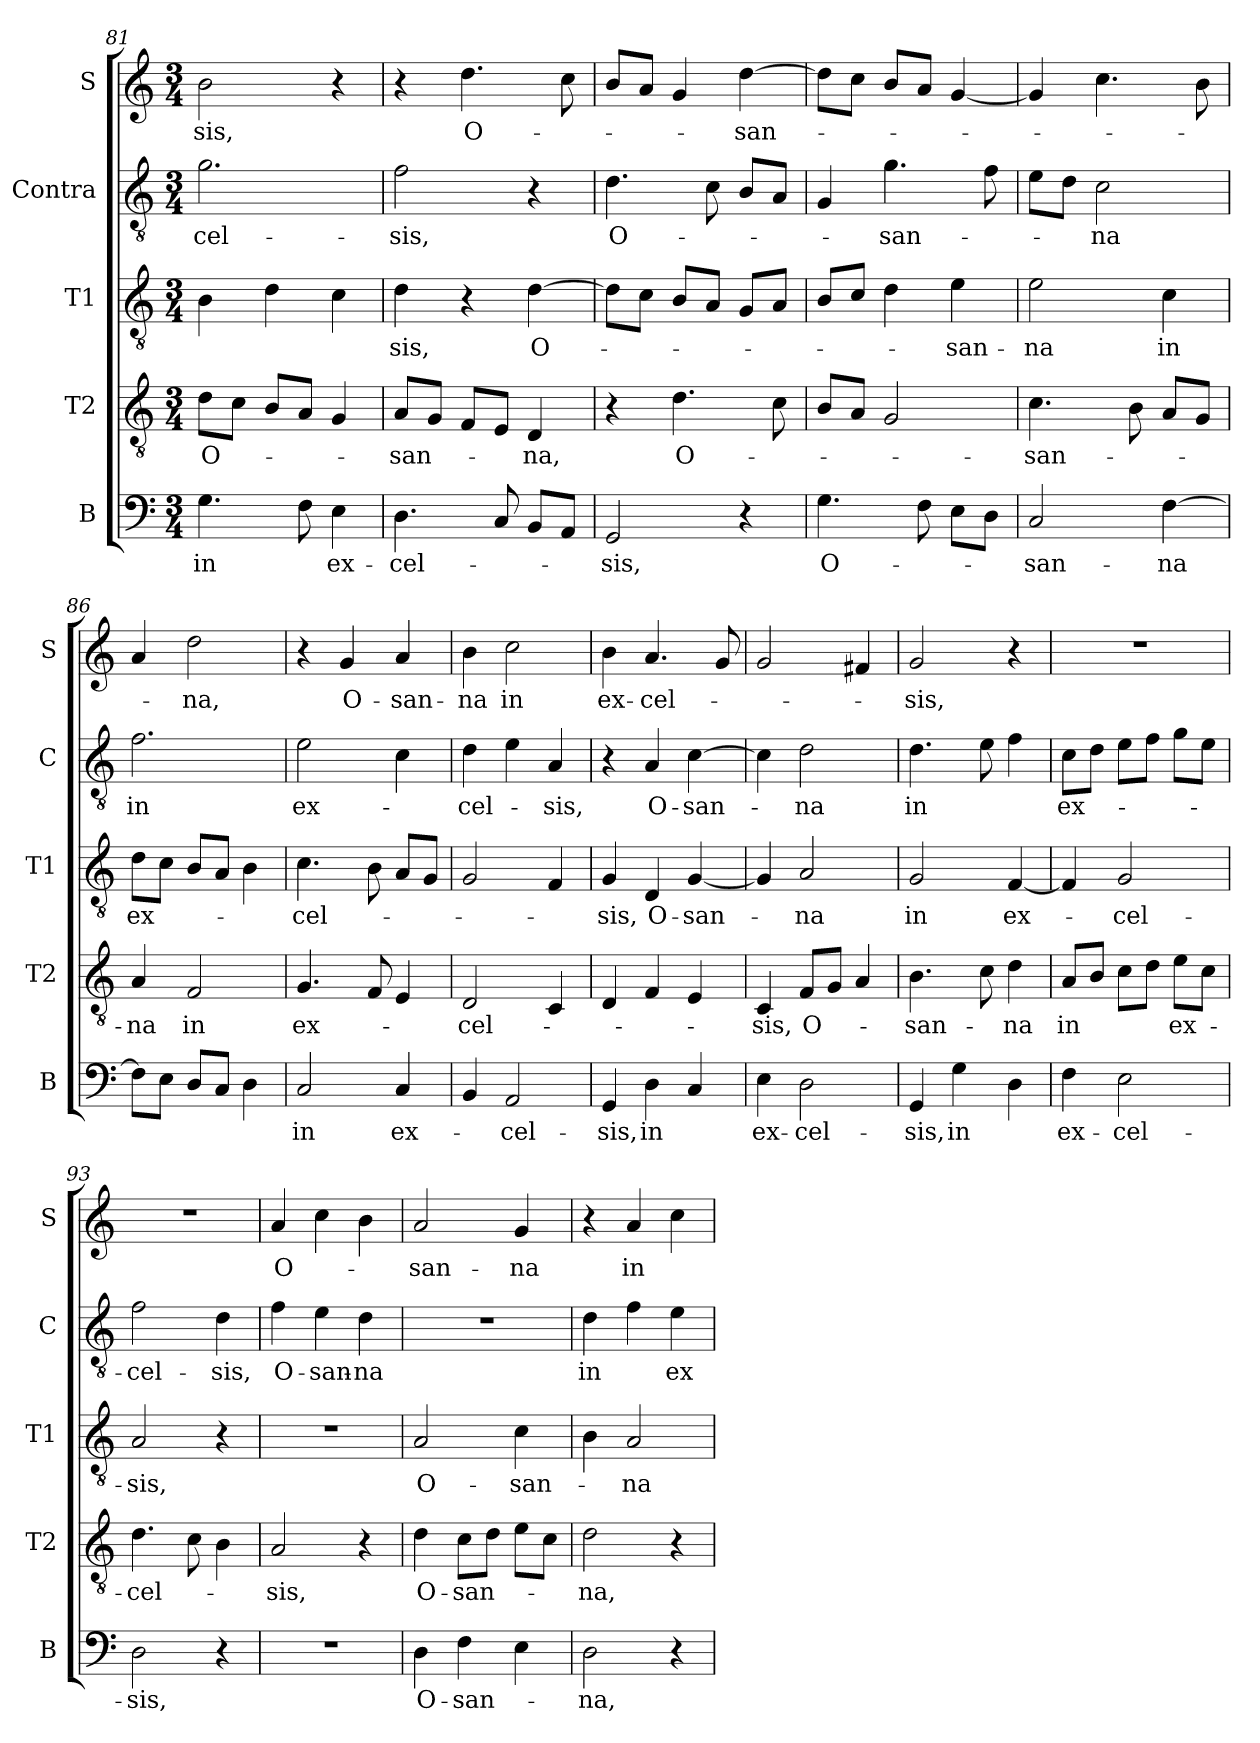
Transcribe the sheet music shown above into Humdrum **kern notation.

**kern	**text	**kern	**text	**kern	**text	**kern	**text	**kern	**text
*part5	*part5	*part4	*part4	*part3	*part3	*part2	*part2	*part1	*part1
*staff5	*staff5	*staff4	*staff4	*staff3	*staff3	*staff2	*staff2	*staff1	*staff1
*I"B	*	*I"T2	*	*I"T1	*	*I"Contra	*	*I"S	*
*I'B	*	*I'T2	*	*I'T1	*	*I'C	*	*I'S	*
*clefF4	*	*clefGv2	*	*clefGv2	*	*clefGv2	*	*clefG2	*
*k[]	*	*k[]	*	*k[]	*	*k[]	*	*k[]	*
*M3/4	*	*M3/4	*	*M3/4	*	*M3/4	*	*M3/4	*
=81	=81	=81	=81	=81	=81	=81	=81	=81	=81
4.G\	in	8d\L	O-	4B\	.	2.g\	-cel-	2b\	-sis,
.	.	8c\J	.	.	.	.	.	.	.
.	.	8B/L	.	4d\	.	.	.	.	.
8F\	.	8A/J	.	.	.	.	.	.	.
4E\	ex-	4G/	.	4c\	.	.	.	4r	.
=82	=82	=82	=82	=82	=82	=82	=82	=82	=82
4.D\	-cel-	8A/L	-san-	4d\	-sis,	2f\	-sis,	4r	.
.	.	8G/J	.	.	.	.	.	.	.
.	.	8F/L	.	4r	.	.	.	4.dd\	O-
8C/	.	8E/J	.	.	.	.	.	.	.
8BB/L	.	4D/	-na,	[4d\	O-	4r	.	.	.
8AA/J	.	.	.	.	.	.	.	8cc\	.
=83	=83	=83	=83	=83	=83	=83	=83	=83	=83
2GG/	-sis,	4r	.	8d\L]	.	4.d\	O-	8b/L	.
.	.	.	.	8c\J	.	.	.	8a/J	.
.	.	4.d\	O-	8B/L	.	.	.	4g/	.
.	.	.	.	8A/J	.	8c\	.	.	.
4r	.	.	.	8G/L	.	8B/L	.	[4dd\	-san-
.	.	8c\	.	8A/J	.	8A/J	.	.	.
=84	=84	=84	=84	=84	=84	=84	=84	=84	=84
4.G\	O-	8B/L	.	8B/L	.	4G/	.	8dd\L]	.
.	.	8A/J	.	8c/J	.	.	.	8cc\J	.
.	.	2G/	.	4d\	.	4.g\	-san-	8b/L	.
8F\	.	.	.	.	.	.	.	8a/J	.
8E\L	.	.	.	4e\	-san-	.	.	[4g/	.
8D\J	.	.	.	.	.	8f\	.	.	.
=85	=85	=85	=85	=85	=85	=85	=85	=85	=85
2C/	-san-	4.c\	-san-	2e\	-na	8e\L	.	4g/]	.
.	.	.	.	.	.	8d\J	.	.	.
.	.	.	.	.	.	2c\	-na	4.cc\	.
.	.	8B\	.	.	.	.	.	.	.
[4F\	-na	8A/L	.	4c\	in	.	.	.	.
.	.	8G/J	.	.	.	.	.	8b\	.
=86	=86	=86	=86	=86	=86	=86	=86	=86	=86
8F\L]	.	4A/	-na	8d\L	ex-	2.f\	in	4a/	.
8E\J	.	.	.	8c\J	.	.	.	.	.
8D/L	.	2F/	in	8B/L	.	.	.	2dd\	-na,
8C/J	.	.	.	8A/J	.	.	.	.	.
4D\	.	.	.	4B\	.	.	.	.	.
=87	=87	=87	=87	=87	=87	=87	=87	=87	=87
2C/	in	4.G/	ex-	4.c\	-cel-	2e\	ex-	4r	.
.	.	.	.	.	.	.	.	4g/	O-
.	.	8F/	.	8B\	.	.	.	.	.
4C/	ex-	4E/	.	8A/L	.	4c\	.	4a/	-san-
.	.	.	.	8G/J	.	.	.	.	.
=88	=88	=88	=88	=88	=88	=88	=88	=88	=88
4BB/	.	2D/	-cel-	2G/	.	4d\	-cel-	4b\	-na
2AA/	-cel-	.	.	.	.	4e\	.	2cc\	in
.	.	4C/	.	4F/	.	4A/	-sis,	.	.
=89	=89	=89	=89	=89	=89	=89	=89	=89	=89
4GG/	-sis,	4D/	.	4G/	-sis,	4r	.	4b\	ex-
4D\	in	4F/	.	4D/	O-	4A/	O-	4.a/	-cel-
4C/	.	4E/	.	[4G/	-san-	[4c\	-san-	.	.
.	.	.	.	.	.	.	.	8g/	.
=90	=90	=90	=90	=90	=90	=90	=90	=90	=90
4E\	ex-	4C/	sis,	4G/]	.	4c\]	.	2g/	.
2D\	-cel-	8F/L	O-	2A/	-na	2d\	-na	.	.
.	.	8G/J	.	.	.	.	.	.	.
.	.	4A/	.	.	.	.	.	4f#X/	.
=91	=91	=91	=91	=91	=91	=91	=91	=91	=91
4GG/	-sis,	4.B\	-san-	2G/	in	4.d\	in	2g/	-sis,
4G\	in	.	.	.	.	.	.	.	.
.	.	8c\	.	.	.	8e\	.	.	.
4D\	.	4d\	-na	[4F/	ex-	4f\	.	4r	.
=92	=92	=92	=92	=92	=92	=92	=92	=92	=92
4F\	ex-	8A/L	in	4F/]	.	8c\L	ex-	2.r	.
.	.	8B/J	.	.	.	8d\J	.	.	.
2E\	-cel-	8c\L	.	2G/	-cel-	8e\L	.	.	.
.	.	8d\J	.	.	.	8f\J	.	.	.
.	.	8e\L	ex-	.	.	8g\L	.	.	.
.	.	8c\J	.	.	.	8e\J	.	.	.
=93	=93	=93	=93	=93	=93	=93	=93	=93	=93
2D\	-sis,	4.d\	-cel-	2A/	-sis,	2f\	-cel-	2.r	.
.	.	8c\	.	.	.	.	.	.	.
4r	.	4B\	.	4r	.	4d\	-sis,	.	.
=94	=94	=94	=94	=94	=94	=94	=94	=94	=94
2.r	.	2A/	-sis,	2.r	.	4f\	O-	4a/	O-
.	.	.	.	.	.	4e\	-san-	4cc\	.
.	.	4r	.	.	.	4d\	-na	4b\	.
=95	=95	=95	=95	=95	=95	=95	=95	=95	=95
4D\	O-	4d\	O-	2A/	O-	2.r	.	2a/	-san-
4F\	-san-	8c\L	-san-	.	.	.	.	.	.
.	.	8d\J	.	.	.	.	.	.	.
4E\	.	8e\L	.	4c\	-san-	.	.	4g/	-na
.	.	8c\J	.	.	.	.	.	.	.
=96	=96	=96	=96	=96	=96	=96	=96	=96	=96
2D\	-na,	2d\	-na,	4B\	.	4d\	in	4r	.
.	.	.	.	2A/	-na	4f\	.	4a/	in
4r	.	4r	.	.	.	4e\	ex-	4cc\	.
=	=	=	=	=	=	=	=	=	=
*-	*-	*-	*-	*-	*-	*-	*-	*-	*-
